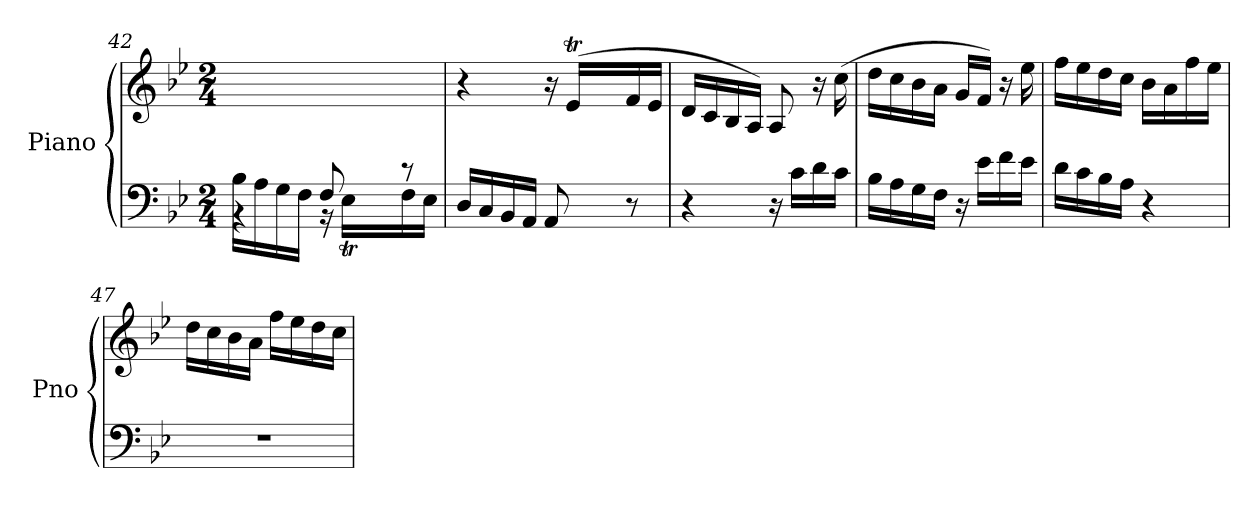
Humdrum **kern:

**kern	**kern
*part1	*part1
*staff2	*staff1
*I"Piano	*
*I'Pno	*
*clefF4	*clefG2
*k[b-e-]	*k[b-e-]
*M2/4	*M2/4
=42	=42
*^	*
*	*^	*
16B-\LL	4rBB	16ryy	4.ryy
*	*v	*v	*
16A\	.	.
16G\	.	.
16F\JJ	.	.
8F/	16rBB	.
*	*^	*
*	*	*Xtuplet	*
.	16E-T\LL	48ryy	.
.	.	48Fyy	.
.	.	48E-yy	.
8ryy	16F\	8ryy	8rGG
.	16E-\JJ	.	.
*v	*v	*v	*
=43	=43
*	*^
16D/LL	4r	16ryy
*	*v	*v
16C/	.
16BB-/	.
16AA/JJ	.
8AA/	16r
*	*^
*	*	*Xtuplet
.	(16e-T/LL	48ryy
.	.	48fyy
.	.	48e-yy
8r	16f/	8ryy
.	16e-/JJ	.
*	*v	*v
=44	=44
4r	16d/LL
.	16c/
.	16B-/
.	16A/JJ)
16r	8A/
16c\LL	.
16d\	16r
16c\JJ	(16cc\
=45	=45
16B-\LL	16dd\LL
16A\	16cc\
16G\	16b-\
16F\JJ	16a\JJ
16r	16g/LL
16e-\LL	16f/JJ)
16f\	16r
16e-\JJ	16ee-\
!!LO:LB:g=z
=46	=46
16d\LL	16ff\LL
16c\	16ee-\
16B-\	16dd\
16A\JJ	16cc\JJ
4r	16b-\LL
.	16a\
.	16ff\
.	16ee-\JJ
!!LO:PB:g=z
=47	=47
2r	16dd\LL
.	16cc\
.	16b-\
.	16a\JJ
.	16ff\LL
.	16ee-\
.	16dd\
.	16cc\JJ
=	=
*-	*-
